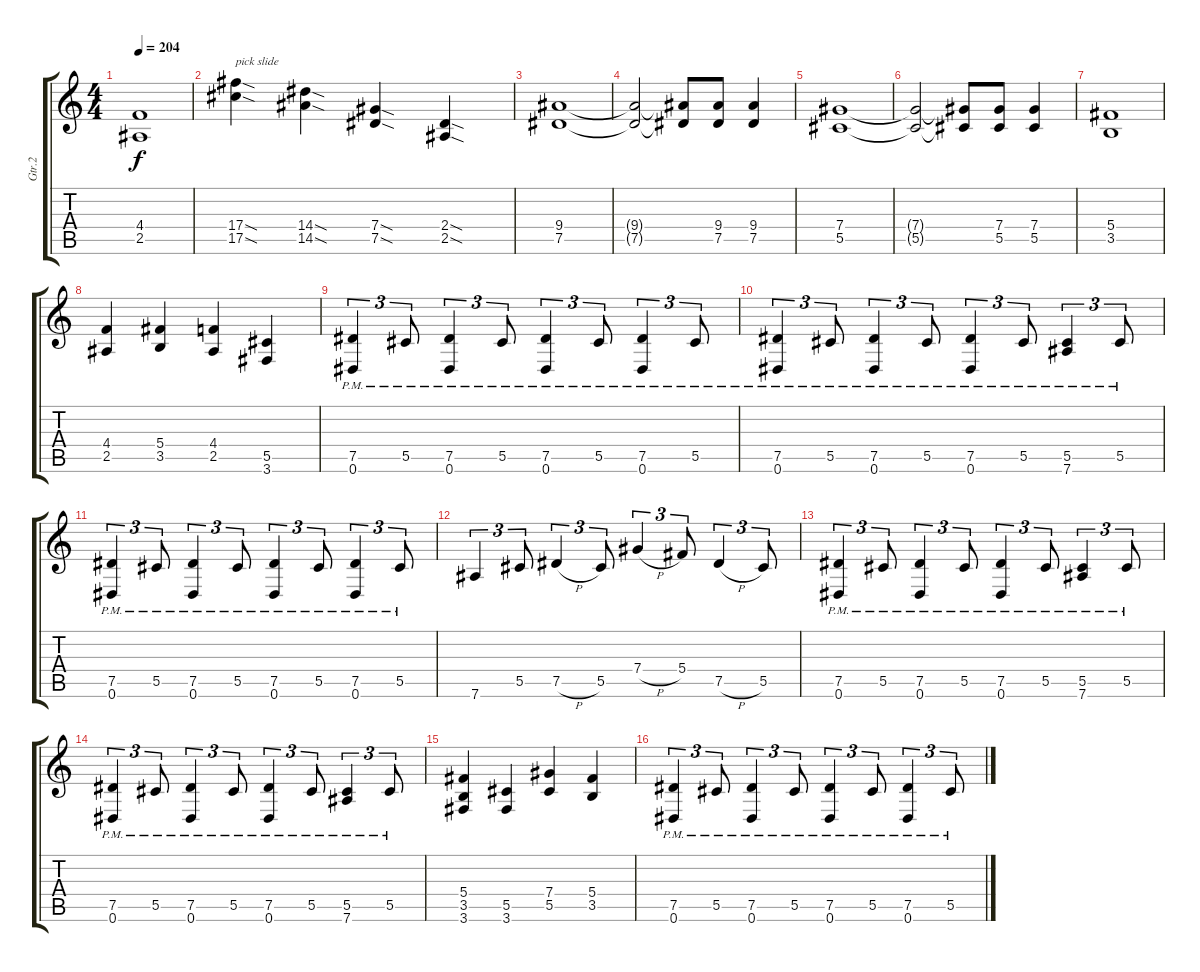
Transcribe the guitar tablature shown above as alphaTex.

\track ("Gtr.2" "Gtr.2") {instrument distortionguitar}
\staff {score tabs}
\tuning (Eb4 Bb3 Gb3 Db3 Ab2 Eb2) {hide}
\ts (4 4)
\tempo 204
\clef g2
\ks c
(4.4 2.5).1{dy f} |
(17.4{sod} 17.5{sod}).4{txt "pick slide"} (14.4{sod} 14.5{sod}).4 (7.4{sod} 7.5{sod}).4 (2.4{sod} 2.5{sod}).4 |
(9.4 7.5).1 |
(9.4{t} 7.5{t}).2 (9.4{t} 7.5{t}).8 (9.4 7.5).8 (9.4 7.5).4 |
(7.4 5.5).1 |
(7.4{t} 5.5{t}).2 (7.4{t} 5.5{t}).8 (7.4 5.5).8 (7.4 5.5).4 |
(5.4 3.5).1 |
(4.4 2.5).4 (5.4 3.5).4 (4.4 2.5).4 (5.5 3.6).4 |
(7.5{pm} 0.6{pm}).4{tu (3 2)} 5.5{pm}.8{tu (3 2)} (7.5{pm} 0.6{pm}).4{tu (3 2)} 5.5{pm}.8{tu (3 2)} (7.5{pm} 0.6{pm}).4{tu (3 2)} 5.5{pm}.8{tu (3 2)} (7.5{pm} 0.6{pm}).4{tu (3 2)} 5.5{pm}.8{tu (3 2)} |
(7.5{pm} 0.6{pm}).4{tu (3 2)} 5.5{pm}.8{tu (3 2)} (7.5{pm} 0.6{pm}).4{tu (3 2)} 5.5{pm}.8{tu (3 2)} (7.5{pm} 0.6{pm}).4{tu (3 2)} 5.5{pm}.8{tu (3 2)} (5.5{pm} 7.6{pm}).4{tu (3 2)} 5.5{pm}.8{tu (3 2)} |
(7.5{pm} 0.6{pm}).4{tu (3 2)} 5.5{pm}.8{tu (3 2)} (7.5{pm} 0.6{pm}).4{tu (3 2)} 5.5{pm}.8{tu (3 2)} (7.5{pm} 0.6{pm}).4{tu (3 2)} 5.5{pm}.8{tu (3 2)} (7.5{pm} 0.6{pm}).4{tu (3 2)} 5.5{pm}.8{tu (3 2)} |
7.6.4{tu (3 2)} 5.5.8{tu (3 2)} 7.5{h}.4{tu (3 2)} 5.5.8{tu (3 2)} 7.4{h}.4{tu (3 2)} 5.4.8{tu (3 2)} 7.5{h}.4{tu (3 2)} 5.5.8{tu (3 2)} |
(7.5{pm} 0.6{pm}).4{tu (3 2)} 5.5{pm}.8{tu (3 2)} (7.5{pm} 0.6{pm}).4{tu (3 2)} 5.5{pm}.8{tu (3 2)} (7.5{pm} 0.6{pm}).4{tu (3 2)} 5.5{pm}.8{tu (3 2)} (5.5{pm} 7.6{pm}).4{tu (3 2)} 5.5{pm}.8{tu (3 2)} |
(7.5{pm} 0.6{pm}).4{tu (3 2)} 5.5{pm}.8{tu (3 2)} (7.5{pm} 0.6{pm}).4{tu (3 2)} 5.5{pm}.8{tu (3 2)} (7.5{pm} 0.6{pm}).4{tu (3 2)} 5.5{pm}.8{tu (3 2)} (5.5{pm} 7.6{pm}).4{tu (3 2)} 5.5{pm}.8{tu (3 2)} |
(5.4 3.5 3.6).4 (5.5 3.6).4 (7.4 5.5).4 (5.4 3.5).4 |
(7.5{pm} 0.6{pm}).4{tu (3 2)} 5.5{pm}.8{tu (3 2)} (7.5{pm} 0.6{pm}).4{tu (3 2)} 5.5{pm}.8{tu (3 2)} (7.5{pm} 0.6{pm}).4{tu (3 2)} 5.5{pm}.8{tu (3 2)} (7.5{pm} 0.6{pm}).4{tu (3 2)} 5.5{pm}.8{tu (3 2)}
